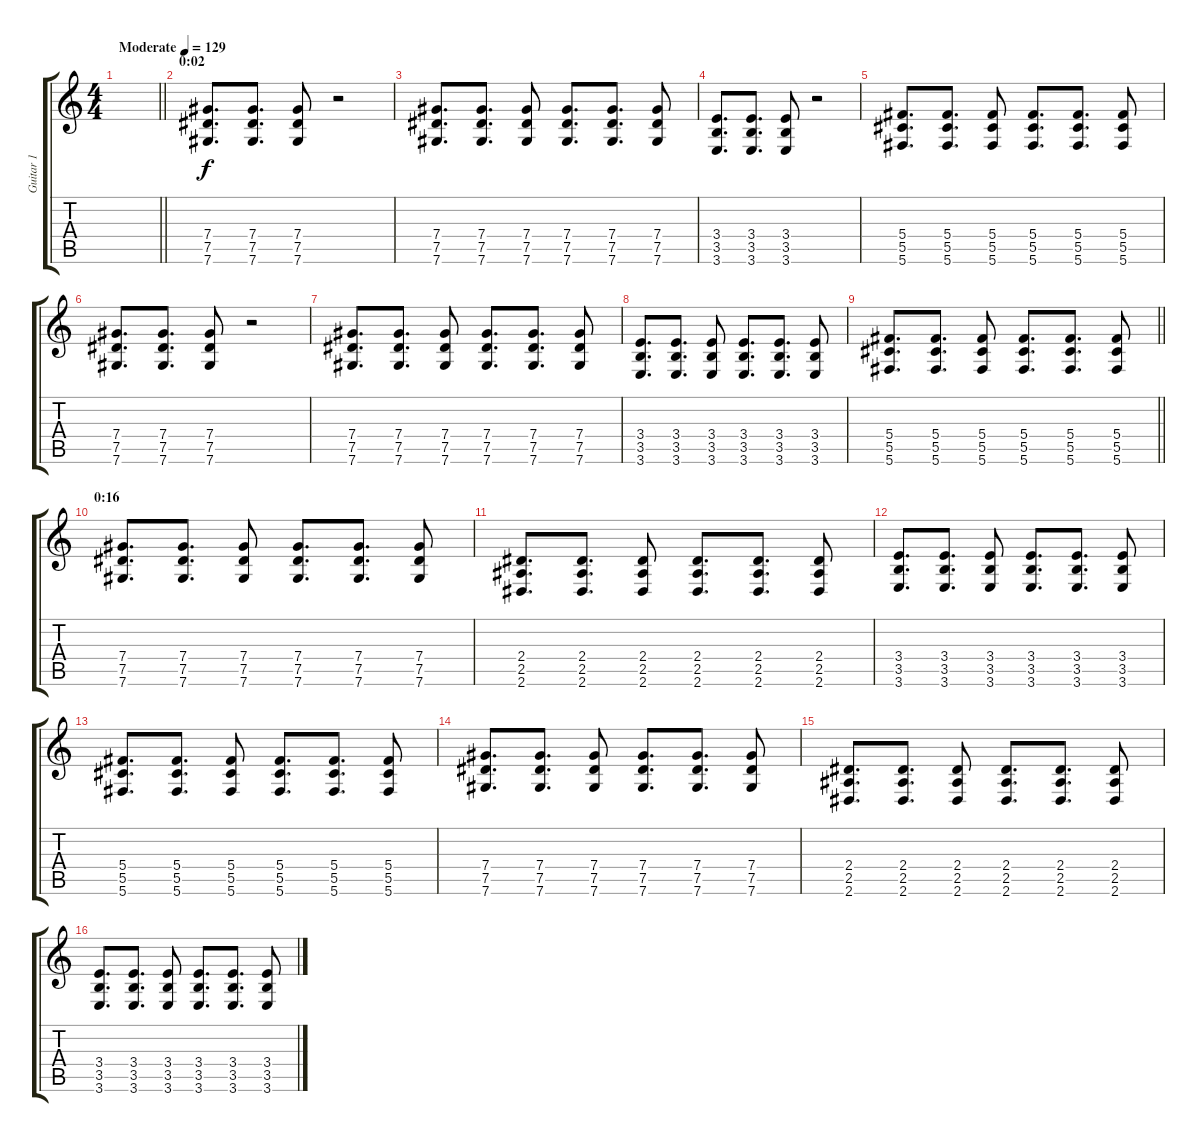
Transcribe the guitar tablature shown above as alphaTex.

\track ("Guitar 1" "Guitar 1") {instrument distortionguitar}
\staff {score tabs}
\tuning (Eb4 Bb3 Gb3 Db3 Ab2 Db2) {hide}
\ts (4 4)
\tempo (129 "Moderate")
\clef g2
\barLineRight lightlight
\ks c
|
\section ("" "0:02")
(7.4 7.5 7.6).8{d} (7.4 7.5 7.6).8{d} (7.4 7.5 7.6).8 r.2 |
(7.4 7.5 7.6).8{d} (7.4 7.5 7.6).8{d} (7.4 7.5 7.6).8 (7.4 7.5 7.6).8{d} (7.4 7.5 7.6).8{d} (7.4 7.5 7.6).8 |
(3.4 3.5 3.6).8{d} (3.4 3.5 3.6).8{d} (3.4 3.5 3.6).8 r.2 |
(5.4 5.5 5.6).8{d} (5.4 5.5 5.6).8{d} (5.4 5.5 5.6).8 (5.4 5.5 5.6).8{d} (5.4 5.5 5.6).8{d} (5.4 5.5 5.6).8 |
(7.4 7.5 7.6).8{d} (7.4 7.5 7.6).8{d} (7.4 7.5 7.6).8 r.2 |
(7.4 7.5 7.6).8{d} (7.4 7.5 7.6).8{d} (7.4 7.5 7.6).8 (7.4 7.5 7.6).8{d} (7.4 7.5 7.6).8{d} (7.4 7.5 7.6).8 |
(3.4 3.5 3.6).8{d} (3.4 3.5 3.6).8{d} (3.4 3.5 3.6).8 (3.4 3.5 3.6).8{d} (3.4 3.5 3.6).8{d} (3.4 3.5 3.6).8 |
\barLineRight lightlight
(5.4 5.5 5.6).8{d} (5.4 5.5 5.6).8{d} (5.4 5.5 5.6).8 (5.4 5.5 5.6).8{d} (5.4 5.5 5.6).8{d} (5.4 5.5 5.6).8 |
\section ("" "0:16")
(7.4 7.5 7.6).8{d} (7.4 7.5 7.6).8{d} (7.4 7.5 7.6).8 (7.4 7.5 7.6).8{d} (7.4 7.5 7.6).8{d} (7.4 7.5 7.6).8 |
(2.4 2.5 2.6).8{d} (2.4 2.5 2.6).8{d} (2.4 2.5 2.6).8 (2.4 2.5 2.6).8{d} (2.4 2.5 2.6).8{d} (2.4 2.5 2.6).8 |
(3.4 3.5 3.6).8{d} (3.4 3.5 3.6).8{d} (3.4 3.5 3.6).8 (3.4 3.5 3.6).8{d} (3.4 3.5 3.6).8{d} (3.4 3.5 3.6).8 |
(5.4 5.5 5.6).8{d} (5.4 5.5 5.6).8{d} (5.4 5.5 5.6).8 (5.4 5.5 5.6).8{d} (5.4 5.5 5.6).8{d} (5.4 5.5 5.6).8 |
(7.4 7.5 7.6).8{d} (7.4 7.5 7.6).8{d} (7.4 7.5 7.6).8 (7.4 7.5 7.6).8{d} (7.4 7.5 7.6).8{d} (7.4 7.5 7.6).8 |
(2.4 2.5 2.6).8{d} (2.4 2.5 2.6).8{d} (2.4 2.5 2.6).8 (2.4 2.5 2.6).8{d} (2.4 2.5 2.6).8{d} (2.4 2.5 2.6).8 |
(3.4 3.5 3.6).8{d} (3.4 3.5 3.6).8{d} (3.4 3.5 3.6).8 (3.4 3.5 3.6).8{d} (3.4 3.5 3.6).8{d} (3.4 3.5 3.6).8
